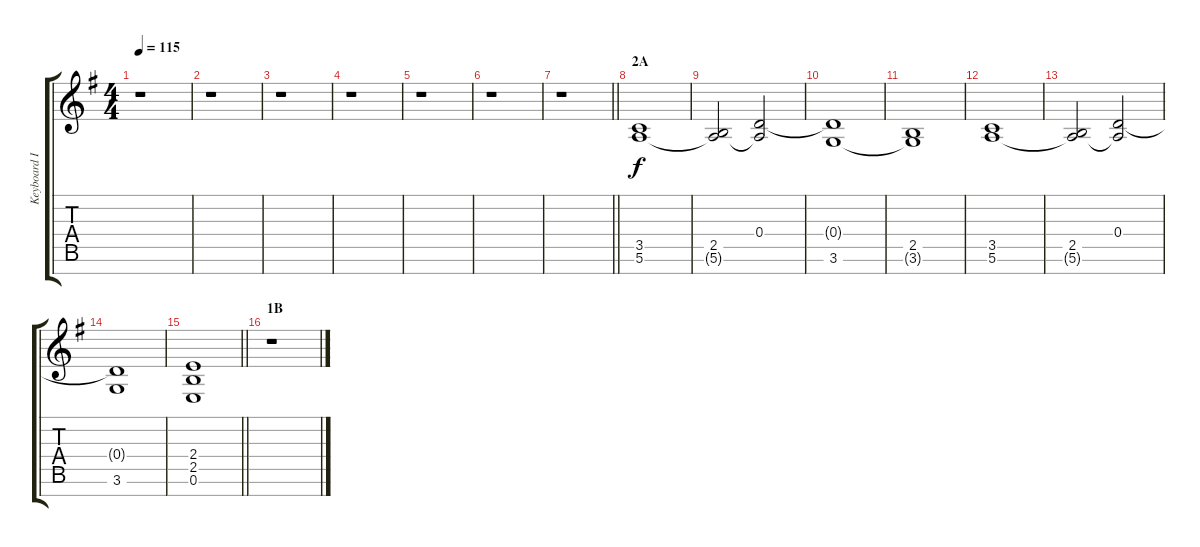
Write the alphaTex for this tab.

\track ("Keyboard II" "Keyboard I") {instrument pad2warm}
\staff {score tabs}
\tuning (E5 B4 G4 D4 A3 E3 B2) {hide}
\ts (4 4)
\tempo 115
\clef g2
\ks g
r.1{dy f} |
r.1 |
r.1 |
r.1 |
r.1 |
r.1 |
\barLineRight lightlight
r.1 |
\section ("" "2A")
(3.5 5.6).1 |
(2.5 5.6{t}).2 (0.4 5.6{t}).2 |
(0.4{t} 3.6).1 |
(2.5 3.6{t}).1 |
(3.5 5.6).1 |
(2.5 5.6{t}).2 (0.4 5.6{t}).2 |
(0.4{t} 3.6).1 |
\barLineRight lightlight
(2.4 2.5 0.6).1 |
\section ("" "1B")
r.1
